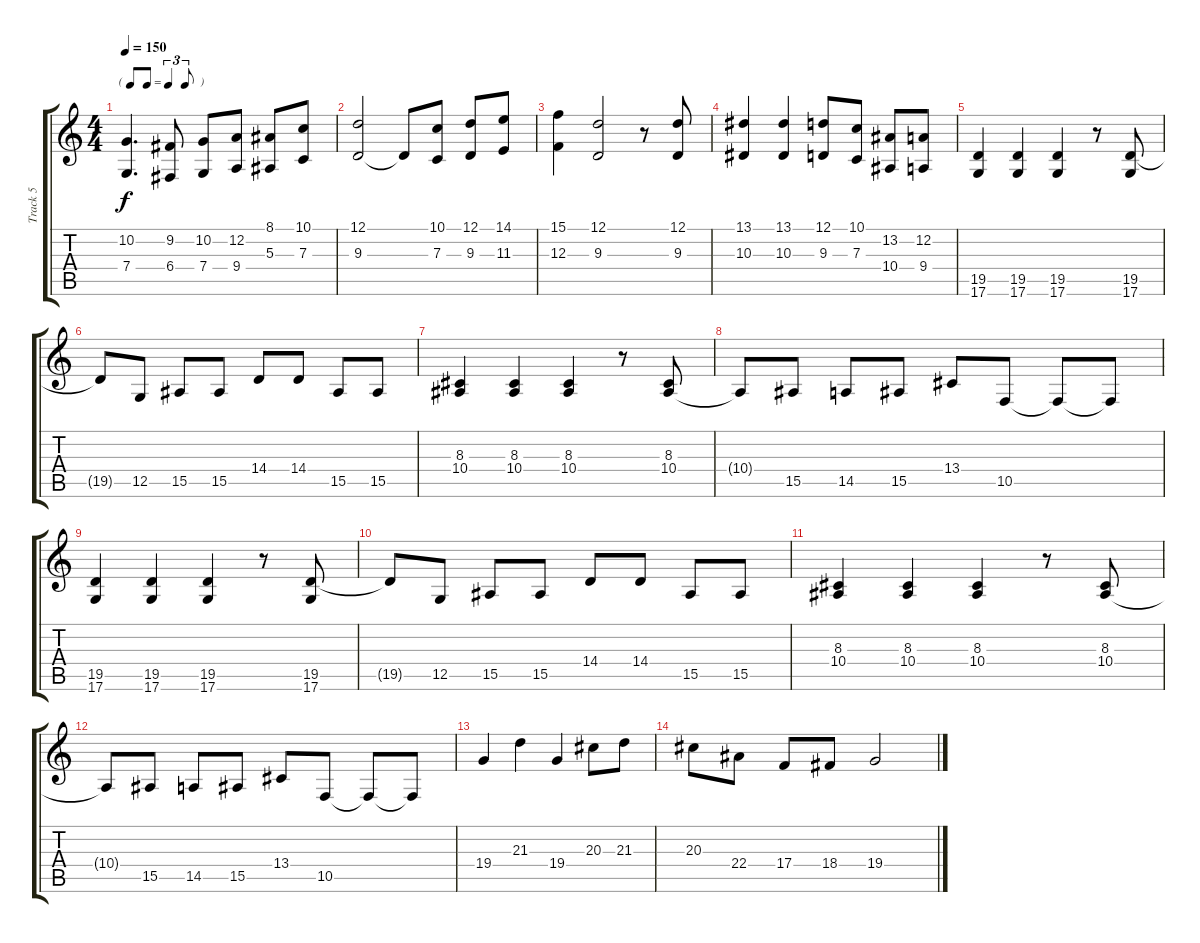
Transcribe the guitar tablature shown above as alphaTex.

\track ("Track 5" "Track 5") {instrument brasssection}
\staff {score tabs}
\tuning (D4 A3 F3 C3 G2 D2) {hide}
\ts (4 4)
\tf triplet8th
\tempo 150
\clef g2
\ks c
(10.2 7.4).4{d dy f} (9.2 6.4).8 (10.2 7.4).8 (12.2 9.4).8 (8.1 5.3).8 (10.1 7.3).8 |
(12.1 9.3).2 9.3{t}.8 (10.1 7.3).8 (12.1 9.3).8 (14.1 11.3).8 |
(15.1 12.3).4 (12.1 9.3).2 r.8 (12.1 9.3).8 |
(13.1 10.3).4 (13.1 10.3).4 (12.1 9.3).8 (10.1 7.3).8 (13.2 10.4).8 (12.2 9.4).8 |
(19.5 17.6).4 (19.5 17.6).4 (19.5 17.6).4 r.8 (19.5 17.6).8 |
19.5{t}.8 12.5.8 15.5.8 15.5.8 14.4.8 14.4.8 15.5.8 15.5.8 |
(8.3 10.4).4 (8.3 10.4).4 (8.3 10.4).4 r.8 (8.3 10.4).8 |
10.4{t}.8 15.5.8 14.5.8 15.5.8 13.4.8 10.5.8 10.5{t}.8 10.5{t}.8 |
(19.5 17.6).4 (19.5 17.6).4 (19.5 17.6).4 r.8 (19.5 17.6).8 |
19.5{t}.8 12.5.8 15.5.8 15.5.8 14.4.8 14.4.8 15.5.8 15.5.8 |
(8.3 10.4).4 (8.3 10.4).4 (8.3 10.4).4 r.8 (8.3 10.4).8 |
10.4{t}.8 15.5.8 14.5.8 15.5.8 13.4.8 10.5.8 10.5{t}.8 10.5{t}.8 |
19.4.4 21.3.4 19.4.4 20.3.8 21.3.8 |
20.3.8 22.4.8 17.4.8 18.4.8 19.4.2
